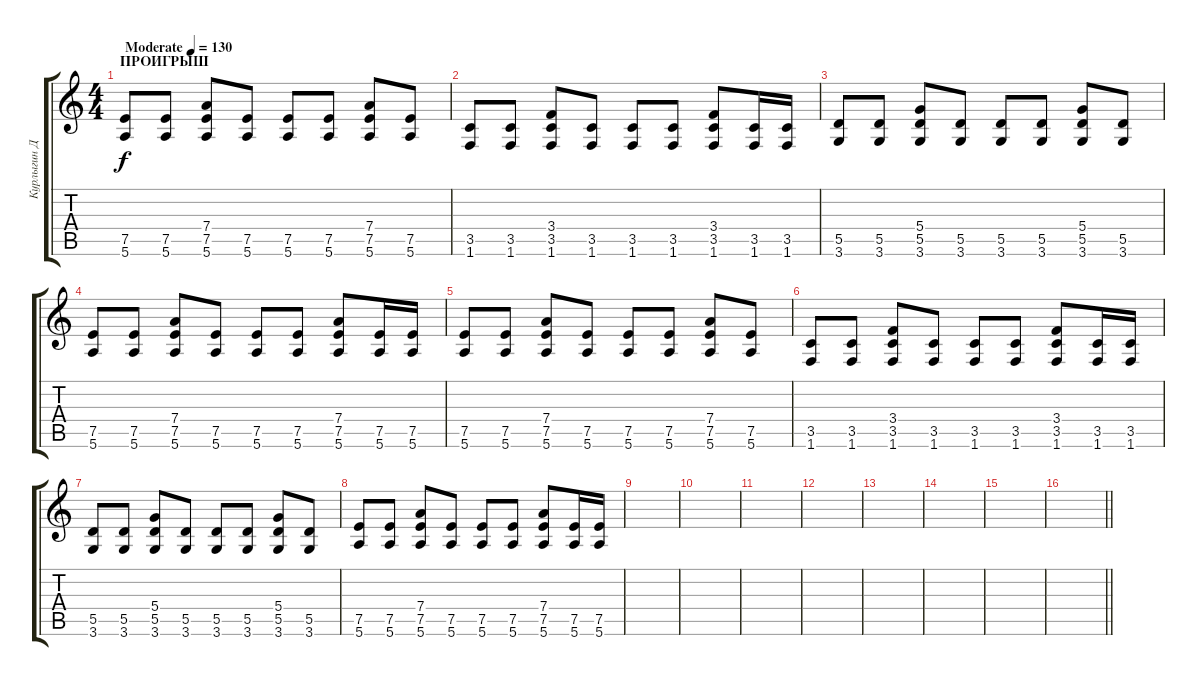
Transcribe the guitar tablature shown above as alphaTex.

\track ("Курлыгин Дмитрий" "Курлыгин Д") {instrument acousticguitarsteel}
\staff {score tabs}
\tuning (E4 B3 G3 D3 A2 E2) {hide}
\ts (4 4)
\section ("" "ПРОИГРЫШ")
\tempo (130 "Moderate")
\clef g2
\ks c
(7.5 5.6).8{dy f instrument acousticguitarsteel} (7.5 5.6).8 (7.4 7.5 5.6).8 (7.5 5.6).8 (7.5 5.6).8 (7.5 5.6).8 (7.4 7.5 5.6).8 (7.5 5.6).8 |
(3.5 1.6).8 (3.5 1.6).8 (3.4 3.5 1.6).8 (3.5 1.6).8 (3.5 1.6).8 (3.5 1.6).8 (3.4 3.5 1.6).8 (3.5 1.6).16 (3.5 1.6).16 |
(5.5 3.6).8 (5.5 3.6).8 (5.4 5.5 3.6).8 (5.5 3.6).8 (5.5 3.6).8 (5.5 3.6).8 (5.4 5.5 3.6).8 (5.5 3.6).8 |
(7.5 5.6).8 (7.5 5.6).8 (7.4 7.5 5.6).8 (7.5 5.6).8 (7.5 5.6).8 (7.5 5.6).8 (7.4 7.5 5.6).8 (7.5 5.6).16 (7.5 5.6).16 |
(7.5 5.6).8 (7.5 5.6).8 (7.4 7.5 5.6).8 (7.5 5.6).8 (7.5 5.6).8 (7.5 5.6).8 (7.4 7.5 5.6).8 (7.5 5.6).8 |
(3.5 1.6).8 (3.5 1.6).8 (3.4 3.5 1.6).8 (3.5 1.6).8 (3.5 1.6).8 (3.5 1.6).8 (3.4 3.5 1.6).8 (3.5 1.6).16 (3.5 1.6).16 |
(5.5 3.6).8 (5.5 3.6).8 (5.4 5.5 3.6).8 (5.5 3.6).8 (5.5 3.6).8 (5.5 3.6).8 (5.4 5.5 3.6).8 (5.5 3.6).8 |
(7.5 5.6).8 (7.5 5.6).8 (7.4 7.5 5.6).8 (7.5 5.6).8 (7.5 5.6).8 (7.5 5.6).8 (7.4 7.5 5.6).8 (7.5 5.6).16 (7.5 5.6).16 |
|
|
|
|
|
|
|
\barLineRight lightlight
